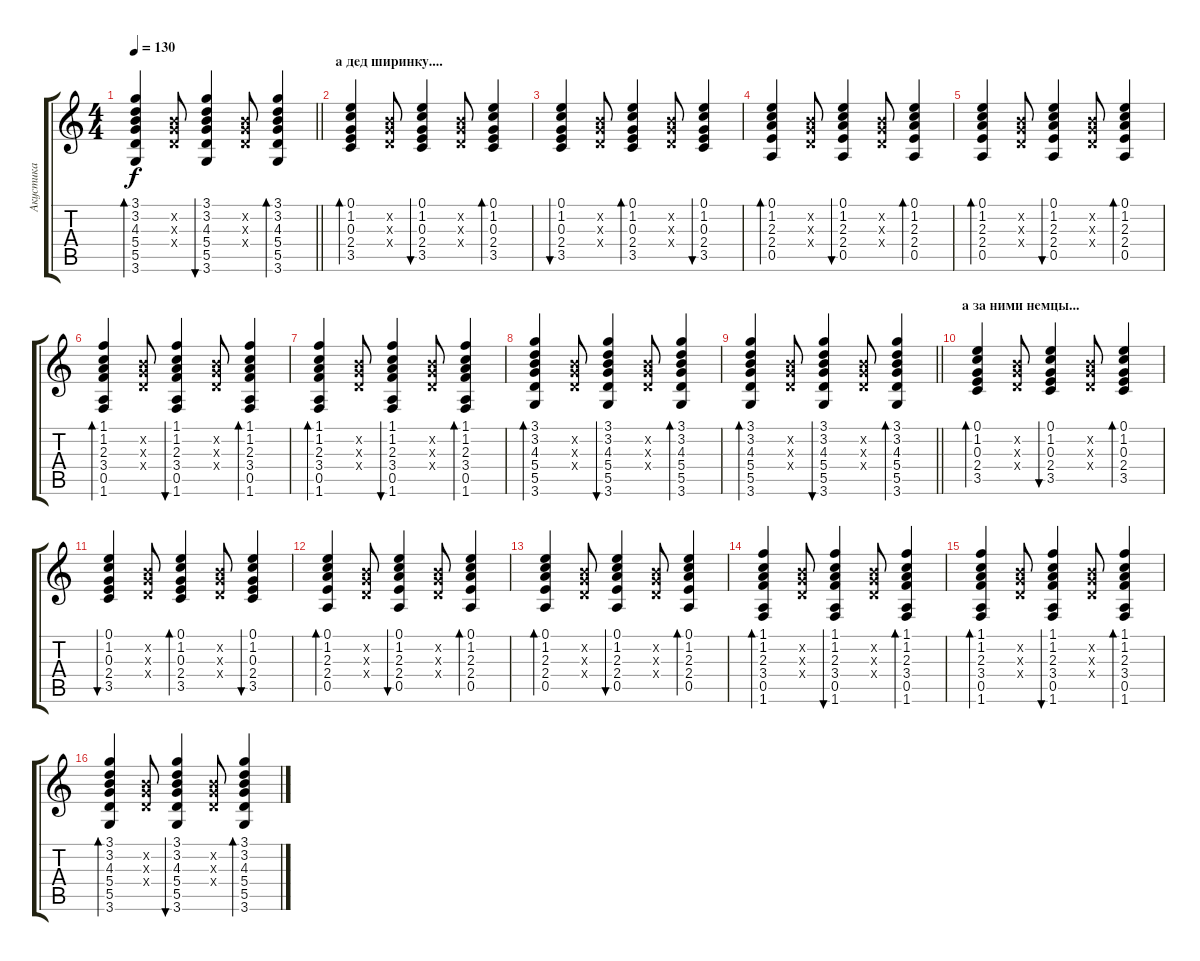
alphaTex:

\track ("Акустика" "Акустика") {instrument acousticguitarsteel}
\staff {score tabs}
\tuning (E4 B3 G3 D3 A2 E2) {hide}
\ts (4 4)
\tempo 130
\clef g2
\barLineRight lightlight
\ks c
(3.1 3.2 4.3 5.4 5.5 3.6).4{bd 60 dy f} (0.2{x} 0.3{x} 0.4{x}).8 (3.1 3.2 4.3 5.4 5.5 3.6).4{bu 60} (0.2{x} 0.3{x} 0.4{x}).8 (3.1 3.2 4.3 5.4 5.5 3.6).4{bd 60} |
\section ("" "а дед ширинку....")
(0.1 1.2 0.3 2.4 3.5).4{bd 60} (0.2{x} 0.3{x} 0.4{x}).8 (0.1 1.2 0.3 2.4 3.5).4{bu 60} (0.2{x} 0.3{x} 0.4{x}).8 (0.1 1.2 0.3 2.4 3.5).4{bd 60} |
(0.1 1.2 0.3 2.4 3.5).4{bu 60} (0.2{x} 0.3{x} 0.4{x}).8 (0.1 1.2 0.3 2.4 3.5).4{bd 60} (0.2{x} 0.3{x} 0.4{x}).8 (0.1 1.2 0.3 2.4 3.5).4{bu 60} |
(0.1 1.2 2.3 2.4 0.5).4{bd 60} (0.2{x} 0.3{x} 0.4{x}).8 (0.1 1.2 2.3 2.4 0.5).4{bu 60} (0.2{x} 0.3{x} 0.4{x}).8 (0.1 1.2 2.3 2.4 0.5).4{bd 60} |
(0.1 1.2 2.3 2.4 0.5).4{bd 60} (0.2{x} 0.3{x} 0.4{x}).8 (0.1 1.2 2.3 2.4 0.5).4{bu 60} (0.2{x} 0.3{x} 0.4{x}).8 (0.1 1.2 2.3 2.4 0.5).4{bd 60} |
(1.1 1.2 2.3 3.4 0.5 1.6).4{bd 60} (0.2{x} 0.3{x} 0.4{x}).8 (1.1 1.2 2.3 3.4 0.5 1.6).4{bu 60} (0.2{x} 0.3{x} 0.4{x}).8 (1.1 1.2 2.3 3.4 0.5 1.6).4{bd 60} |
(1.1 1.2 2.3 3.4 0.5 1.6).4{bd 60} (0.2{x} 0.3{x} 0.4{x}).8 (1.1 1.2 2.3 3.4 0.5 1.6).4{bu 60} (0.2{x} 0.3{x} 0.4{x}).8 (1.1 1.2 2.3 3.4 0.5 1.6).4{bd 60} |
(3.1 3.2 4.3 5.4 5.5 3.6).4{bd 60} (0.2{x} 0.3{x} 0.4{x}).8 (3.1 3.2 4.3 5.4 5.5 3.6).4{bu 60} (0.2{x} 0.3{x} 0.4{x}).8 (3.1 3.2 4.3 5.4 5.5 3.6).4{bd 60} |
\barLineRight lightlight
(3.1 3.2 4.3 5.4 5.5 3.6).4{bd 60} (0.2{x} 0.3{x} 0.4{x}).8 (3.1 3.2 4.3 5.4 5.5 3.6).4{bu 60} (0.2{x} 0.3{x} 0.4{x}).8 (3.1 3.2 4.3 5.4 5.5 3.6).4{bd 60} |
\section ("" "а за ними немцы...")
(0.1 1.2 0.3 2.4 3.5).4{bd 60} (0.2{x} 0.3{x} 0.4{x}).8 (0.1 1.2 0.3 2.4 3.5).4{bu 60} (0.2{x} 0.3{x} 0.4{x}).8 (0.1 1.2 0.3 2.4 3.5).4{bd 60} |
(0.1 1.2 0.3 2.4 3.5).4{bu 60} (0.2{x} 0.3{x} 0.4{x}).8 (0.1 1.2 0.3 2.4 3.5).4{bd 60} (0.2{x} 0.3{x} 0.4{x}).8 (0.1 1.2 0.3 2.4 3.5).4{bu 60} |
(0.1 1.2 2.3 2.4 0.5).4{bd 60} (0.2{x} 0.3{x} 0.4{x}).8 (0.1 1.2 2.3 2.4 0.5).4{bu 60} (0.2{x} 0.3{x} 0.4{x}).8 (0.1 1.2 2.3 2.4 0.5).4{bd 60} |
(0.1 1.2 2.3 2.4 0.5).4{bd 60} (0.2{x} 0.3{x} 0.4{x}).8 (0.1 1.2 2.3 2.4 0.5).4{bu 60} (0.2{x} 0.3{x} 0.4{x}).8 (0.1 1.2 2.3 2.4 0.5).4{bd 60} |
(1.1 1.2 2.3 3.4 0.5 1.6).4{bd 60} (0.2{x} 0.3{x} 0.4{x}).8 (1.1 1.2 2.3 3.4 0.5 1.6).4{bu 60} (0.2{x} 0.3{x} 0.4{x}).8 (1.1 1.2 2.3 3.4 0.5 1.6).4{bd 60} |
(1.1 1.2 2.3 3.4 0.5 1.6).4{bd 60} (0.2{x} 0.3{x} 0.4{x}).8 (1.1 1.2 2.3 3.4 0.5 1.6).4{bu 60} (0.2{x} 0.3{x} 0.4{x}).8 (1.1 1.2 2.3 3.4 0.5 1.6).4{bd 60} |
(3.1 3.2 4.3 5.4 5.5 3.6).4{bd 60} (0.2{x} 0.3{x} 0.4{x}).8 (3.1 3.2 4.3 5.4 5.5 3.6).4{bu 60} (0.2{x} 0.3{x} 0.4{x}).8 (3.1 3.2 4.3 5.4 5.5 3.6).4{bd 60}
